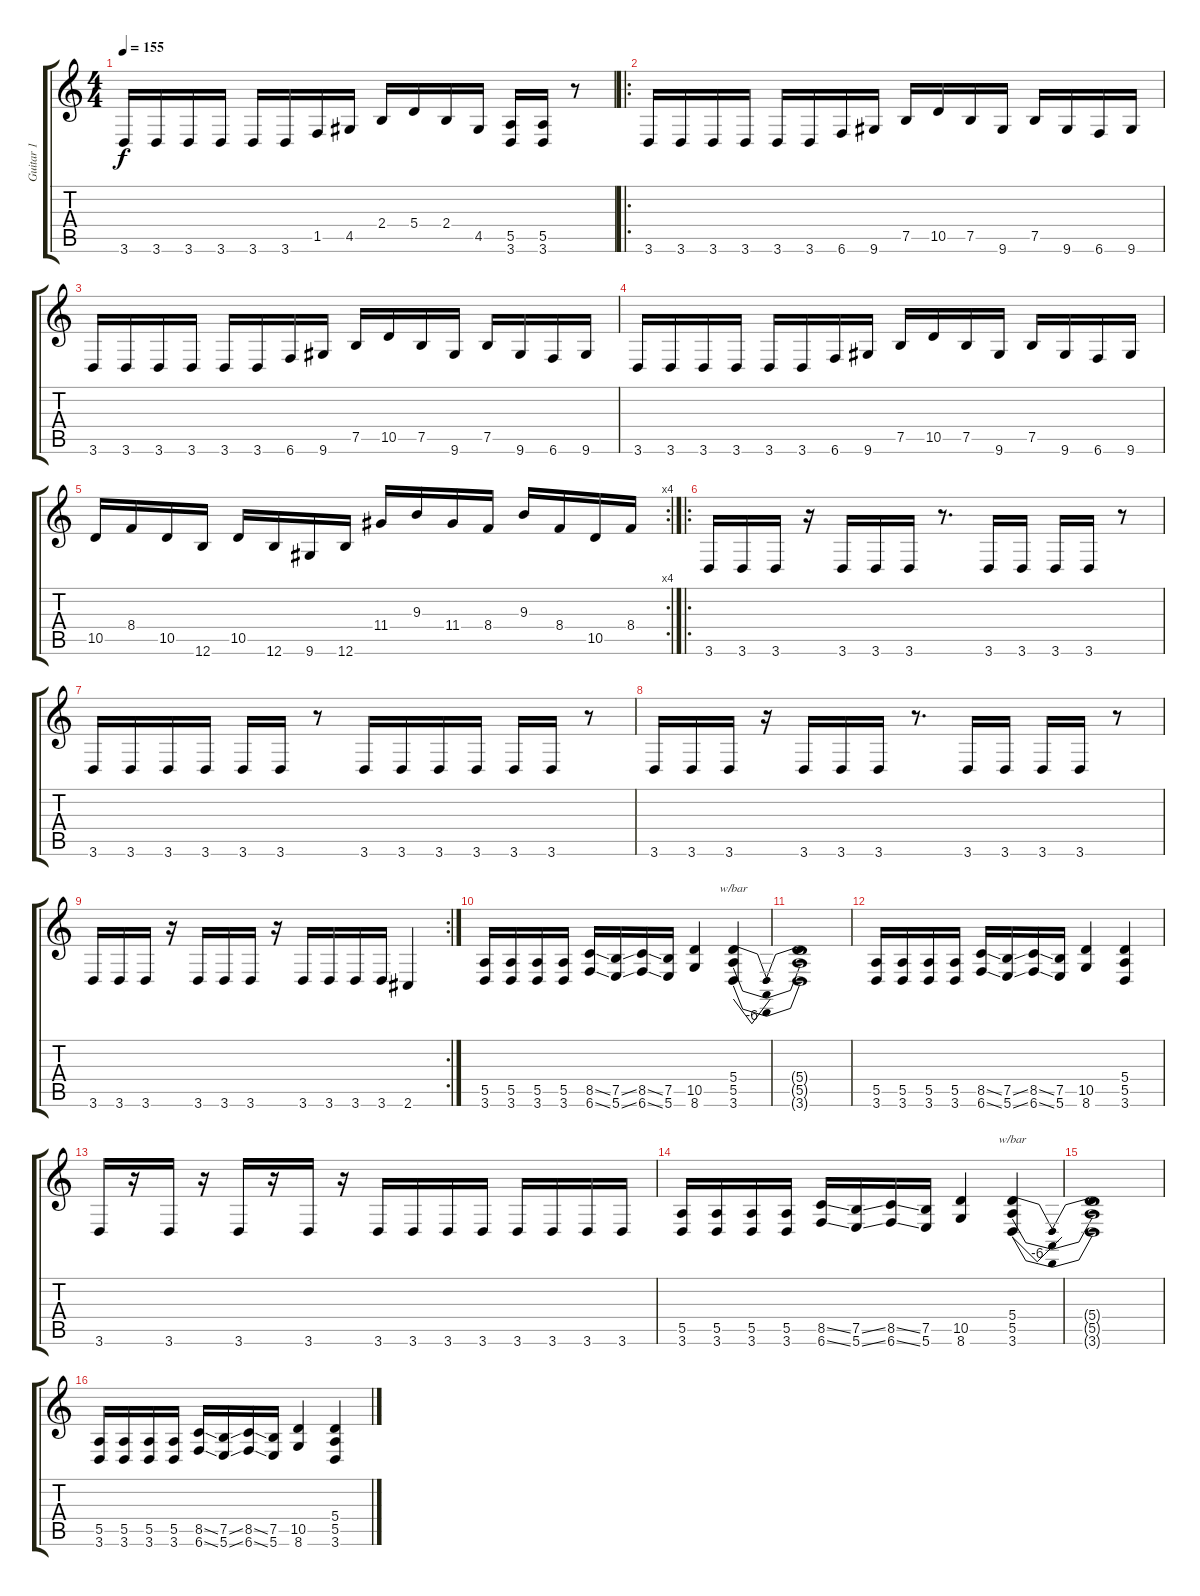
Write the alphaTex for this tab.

\track ("Guitar 1" "Guitar 1") {instrument distortionguitar}
\staff {score tabs}
\tuning (B3 Gb3 D3 A2 E2 B1) {hide}
\ts (4 4)
\tempo 155
\clef g2
\ks c
3.6.16{dy f} 3.6.16 3.6.16 3.6.16 3.6.16 3.6.16 1.5.16 4.5.16 2.4.16 5.4.16 2.4.16 4.5.16 (5.5 3.6).16 (5.5 3.6).16 r.8 |
\ro
3.6.16 3.6.16 3.6.16 3.6.16 3.6.16 3.6.16 6.6.16 9.6.16 7.5.16 10.5.16 7.5.16 9.6.16 7.5.16 9.6.16 6.6.16 9.6.16 |
3.6.16 3.6.16 3.6.16 3.6.16 3.6.16 3.6.16 6.6.16 9.6.16 7.5.16 10.5.16 7.5.16 9.6.16 7.5.16 9.6.16 6.6.16 9.6.16 |
3.6.16 3.6.16 3.6.16 3.6.16 3.6.16 3.6.16 6.6.16 9.6.16 7.5.16 10.5.16 7.5.16 9.6.16 7.5.16 9.6.16 6.6.16 9.6.16 |
\rc 4
10.5.16 8.4.16 10.5.16 12.6.16 10.5.16 12.6.16 9.6.16 12.6.16 11.4.16 9.3.16 11.4.16 8.4.16 9.3.16 8.4.16 10.5.16 8.4.16 |
\ro
3.6.16 3.6.16 3.6.16 r.16 3.6.16 3.6.16 3.6.16 r.8{d} 3.6.16 3.6.16 3.6.16 3.6.16 r.8 |
3.6.16 3.6.16 3.6.16 3.6.16 3.6.16 3.6.16 r.8 3.6.16 3.6.16 3.6.16 3.6.16 3.6.16 3.6.16 r.8 |
3.6.16 3.6.16 3.6.16 r.16 3.6.16 3.6.16 3.6.16 r.8{d} 3.6.16 3.6.16 3.6.16 3.6.16 r.8 |
\rc 2
3.6.16 3.6.16 3.6.16 r.16 3.6.16 3.6.16 3.6.16 r.16 3.6.16 3.6.16 3.6.16 3.6.16 2.6.4 |
(5.5 3.6).16 (5.5 3.6).16 (5.5 3.6).16 (5.5 3.6).16 (8.5{ss} 6.6{ss}).16 (7.5{ss} 5.6{ss}).16 (8.5{ss} 6.6{ss}).16 (7.5 5.6).16 (10.5 8.6).4 (5.4 5.5 3.6).4{tbe (dip default 0 0 46 -24 60 0)} |
(5.4{t} 5.5{t} 3.6{t}).1 |
(5.5 3.6).16 (5.5 3.6).16 (5.5 3.6).16 (5.5 3.6).16 (8.5{ss} 6.6{ss}).16 (7.5{ss} 5.6{ss}).16 (8.5{ss} 6.6{ss}).16 (7.5 5.6).16 (10.5 8.6).4 (5.4 5.5 3.6).4 |
3.6.16 r.16 3.6.16 r.16 3.6.16 r.16 3.6.16 r.16 3.6.16 3.6.16 3.6.16 3.6.16 3.6.16 3.6.16 3.6.16 3.6.16 |
(5.5 3.6).16 (5.5 3.6).16 (5.5 3.6).16 (5.5 3.6).16 (8.5{ss} 6.6{ss}).16 (7.5{ss} 5.6{ss}).16 (8.5{ss} 6.6{ss}).16 (7.5 5.6).16 (10.5 8.6).4 (5.4 5.5 3.6).4{tbe (dip default 0 0 46 -24 60 0)} |
(5.4{t} 5.5{t} 3.6{t}).1 |
(5.5 3.6).16 (5.5 3.6).16 (5.5 3.6).16 (5.5 3.6).16 (8.5{ss} 6.6{ss}).16 (7.5{ss} 5.6{ss}).16 (8.5{ss} 6.6{ss}).16 (7.5 5.6).16 (10.5 8.6).4 (5.4 5.5 3.6).4
